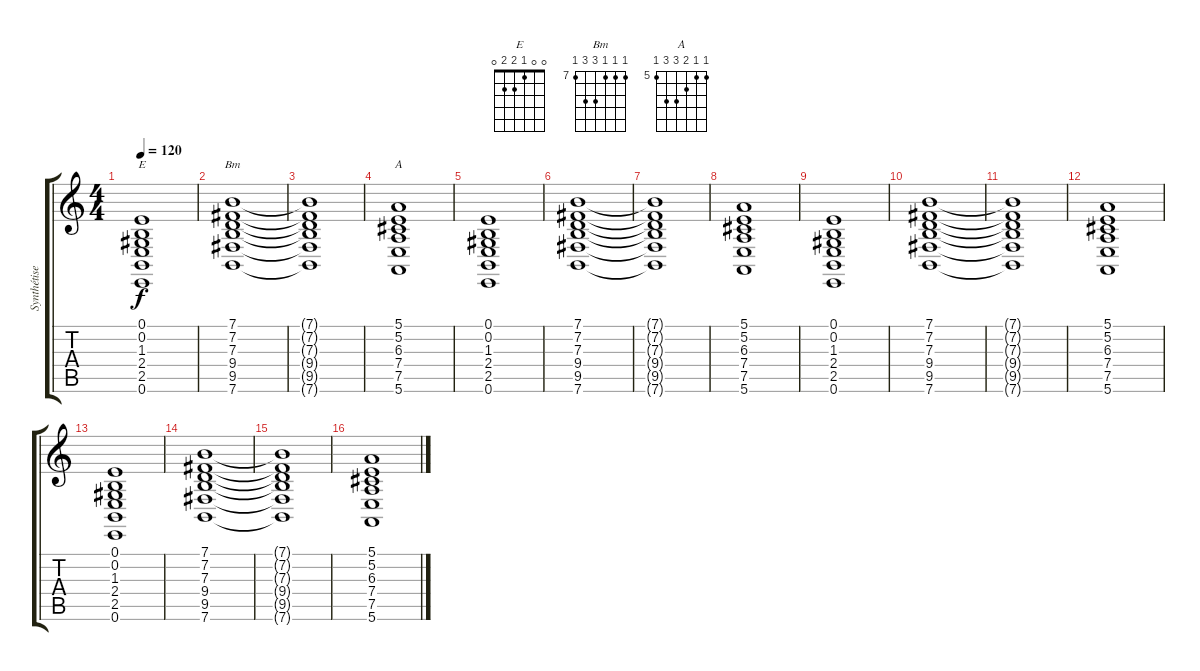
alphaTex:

\track ("Synthétiseur" "Synthétise") {instrument synthstrings1}
\staff {score tabs}
\tuning (E4 B3 G3 D3 A2 E2) {hide}
\chord ("E" 0 0 1 2 2 0)
\chord ("Bm" 7 7 7 9 9 7) {firstfret 7}
\chord ("A" 5 5 6 7 7 5) {firstfret 5}
\ts (4 4)
\tempo 120
\clef g2
\ks c
(0.1 0.2 1.3 2.4 2.5 0.6).1{ch "E" dy f} |
(7.1 7.2 7.3 9.4 9.5 7.6).1{ch "Bm"} |
(7.1{t} 7.2{t} 7.3{t} 9.4{t} 9.5{t} 7.6{t}).1 |
(5.1 5.2 6.3 7.4 7.5 5.6).1{ch "A"} |
(0.1 0.2 1.3 2.4 2.5 0.6).1 |
(7.1 7.2 7.3 9.4 9.5 7.6).1 |
(7.1{t} 7.2{t} 7.3{t} 9.4{t} 9.5{t} 7.6{t}).1 |
(5.1 5.2 6.3 7.4 7.5 5.6).1 |
(0.1 0.2 1.3 2.4 2.5 0.6).1 |
(7.1 7.2 7.3 9.4 9.5 7.6).1 |
(7.1{t} 7.2{t} 7.3{t} 9.4{t} 9.5{t} 7.6{t}).1 |
(5.1 5.2 6.3 7.4 7.5 5.6).1 |
(0.1 0.2 1.3 2.4 2.5 0.6).1 |
(7.1 7.2 7.3 9.4 9.5 7.6).1 |
(7.1{t} 7.2{t} 7.3{t} 9.4{t} 9.5{t} 7.6{t}).1 |
(5.1 5.2 6.3 7.4 7.5 5.6).1
